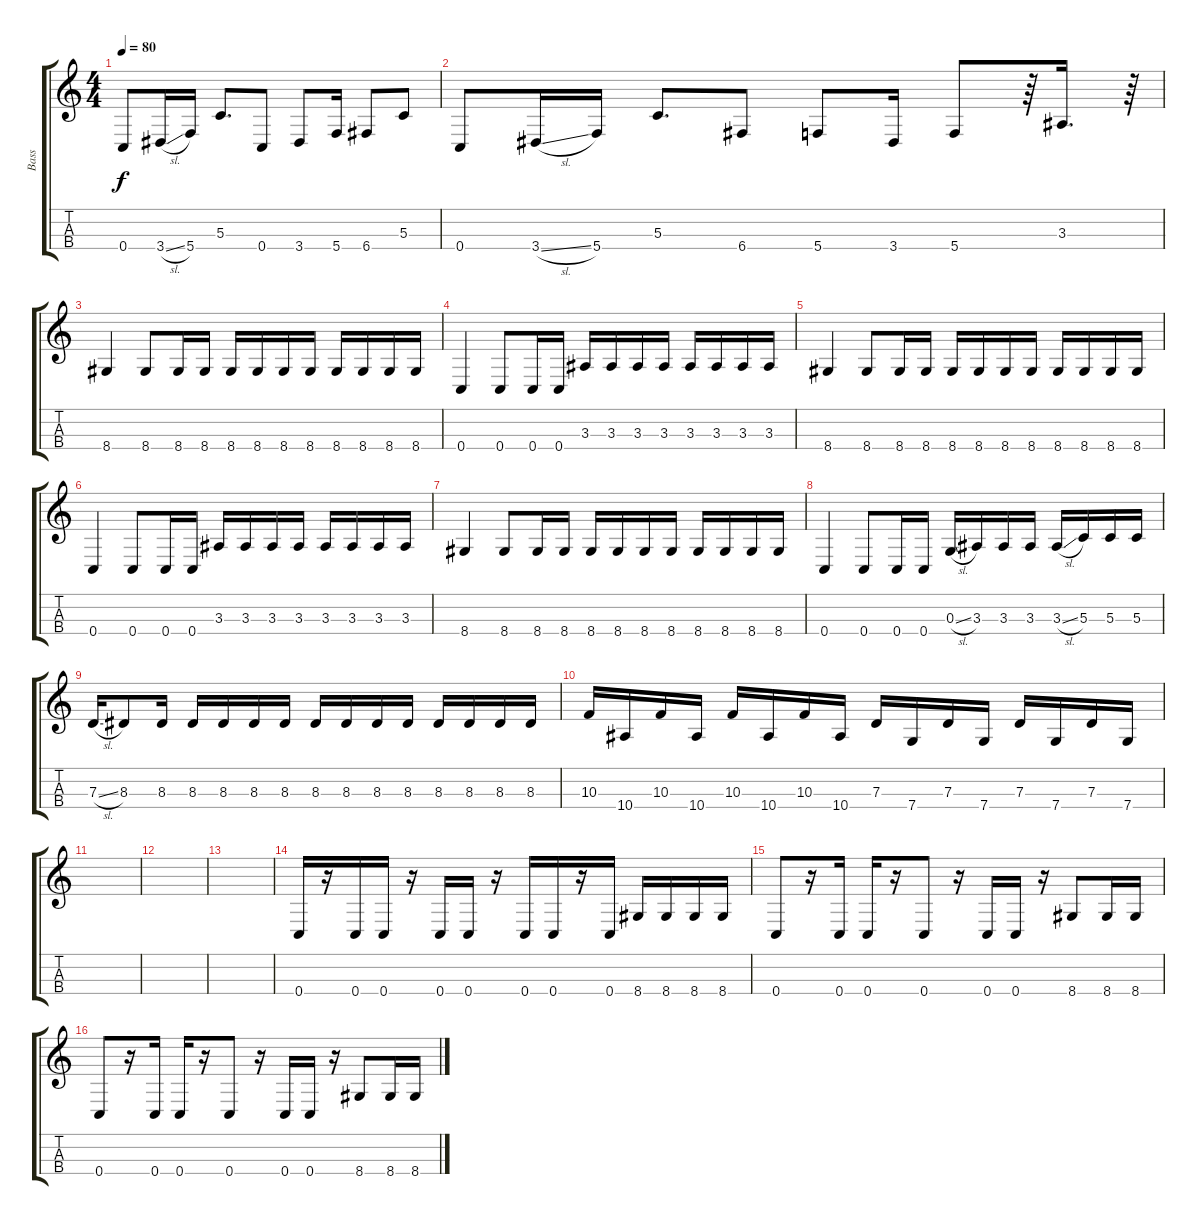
\track ("Bass" "Bass") {instrument electricbassfinger}
\staff {score tabs}
\tuning (F3 C3 G2 C2) {hide}
\ts (4 4)
\tempo 80
\clef g2
\ks c
0.4.8{dy f} 3.4{sl}.16 5.4.16 5.3.8{d} 0.4.8 3.4.8 5.4.16 6.4.8 5.3.8 |
0.4.8 3.4{sl}.16 5.4.16 5.3.8{d} 6.4.8 5.4.8 3.4.16 5.4.8 r.64 3.3.16{d} r.64 |
8.4.4 8.4.8 8.4.16 8.4.16 8.4.16 8.4.16 8.4.16 8.4.16 8.4.16 8.4.16 8.4.16 8.4.16 |
0.4.4 0.4.8 0.4.16 0.4.16 3.3.16 3.3.16 3.3.16 3.3.16 3.3.16 3.3.16 3.3.16 3.3.16 |
8.4.4 8.4.8 8.4.16 8.4.16 8.4.16 8.4.16 8.4.16 8.4.16 8.4.16 8.4.16 8.4.16 8.4.16 |
0.4.4 0.4.8 0.4.16 0.4.16 3.3.16 3.3.16 3.3.16 3.3.16 3.3.16 3.3.16 3.3.16 3.3.16 |
8.4.4 8.4.8 8.4.16 8.4.16 8.4.16 8.4.16 8.4.16 8.4.16 8.4.16 8.4.16 8.4.16 8.4.16 |
0.4.4 0.4.8 0.4.16 0.4.16 0.3{sl}.16 3.3.16 3.3.16 3.3.16 3.3{sl}.16 5.3.16 5.3.16 5.3.16 |
7.3{sl}.16 8.3.8 8.3.16 8.3.16 8.3.16 8.3.16 8.3.16 8.3.16 8.3.16 8.3.16 8.3.16 8.3.16 8.3.16 8.3.16 8.3.16 |
10.3.16 10.4.16 10.3.16 10.4.16 10.3.16 10.4.16 10.3.16 10.4.16 7.3.16 7.4.16 7.3.16 7.4.16 7.3.16 7.4.16 7.3.16 7.4.16 |
|
|
|
0.4.16 r.16 0.4.16 0.4.16 r.16 0.4.16 0.4.16 r.16 0.4.16 0.4.16 r.16 0.4.16 8.4.16 8.4.16 8.4.16 8.4.16 |
0.4.8 r.16 0.4.16 0.4.16 r.16 0.4.8 r.16 0.4.16 0.4.16 r.16 8.4.8 8.4.16 8.4.16 |
0.4.8 r.16 0.4.16 0.4.16 r.16 0.4.8 r.16 0.4.16 0.4.16 r.16 8.4.8 8.4.16 8.4.16
